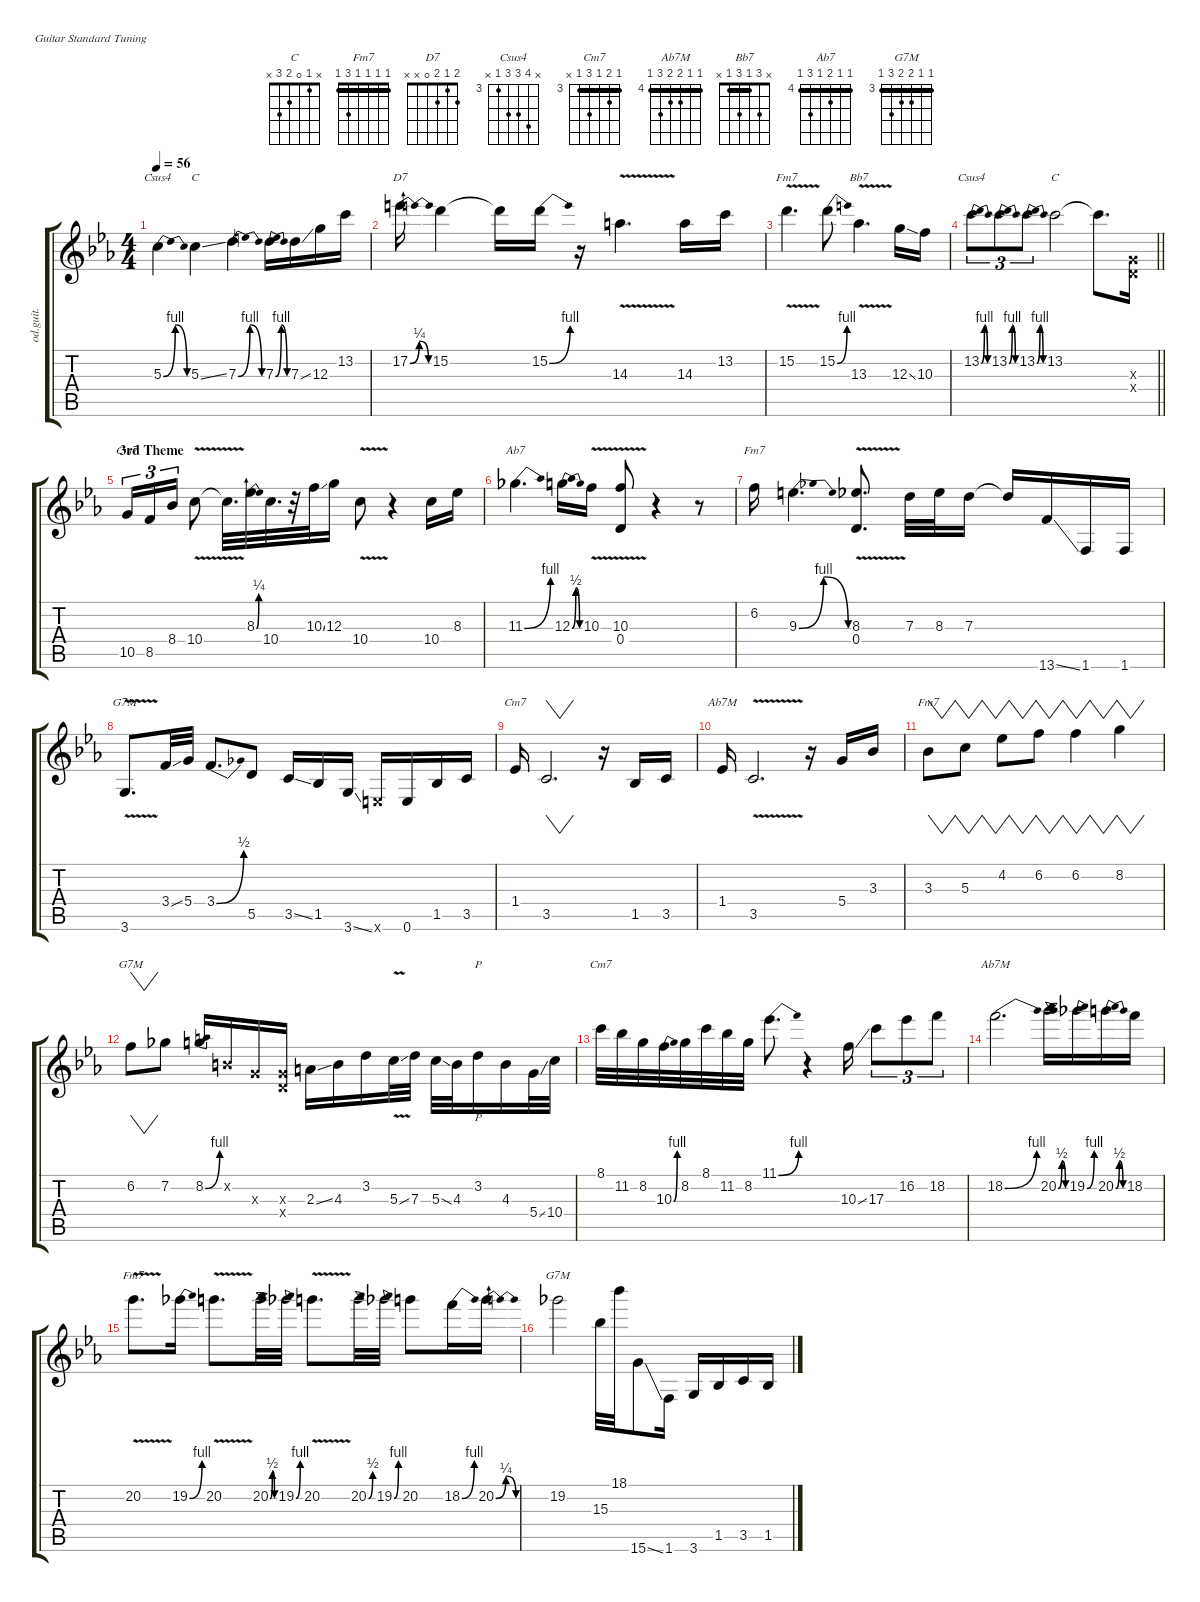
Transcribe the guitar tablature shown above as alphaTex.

\defaultSystemsLayout 4
\hideDynamics
\bracketExtendMode groupsimilarinstruments
\otherSystemsTrackNameOrientation horizontal
\track ("Lead 1" "od.guit.") {defaultSystemsLayout 4 instrument overdrivenguitar}
\staff {score tabs}
\tuning (E4 B3 G3 D3 A2 E2)
\chord ("C" x 1 0 2 3 x) {showfingering false}
\chord ("Fm7" 1 1 1 1 3 1) {barre (1 1 1 1)}
\chord ("D7" 2 1 2 0 x x)
\chord ("Csus4" x 6 5 5 3 x) {firstfret 3}
\chord ("C" x 1 0 2 3 x)
\chord ("Cm7" x 4 3 5 3 x) {firstfret 3 barre 3}
\chord ("Ab7M" 4 4 5 5 6 4) {firstfret 4 barre (4 4)}
\chord ("Csus4" x 6 5 5 3 x) {firstfret 3 showfingering false}
\chord ("Bb7" x 3 1 3 1 x) {barre 1}
\chord ("Ab7" 4 4 5 4 6 4) {firstfret 4 barre (4 4 4)}
\chord ("G7M" 3 3 4 4 5 3) {firstfret 3 barre (3 3)}
\chord ("Cm7" 3 4 3 5 3 x) {firstfret 3 barre (3 3)}
\ts (4 4)
\tempo 56
\clef g2
\ks cminor
5.3{be (bendrelease 0 0 15 4 30 4 45 0) acc forcenatural}.4{ch "Csus4" dy f beam Down} 5.3{ss acc forcenatural}.4{ch "C" beam Down} 7.3{be (bendrelease 0 0 15 4 30 4 45 0) acc forcenatural}.4{beam Down} 7.3{be (bendrelease 0 0 15 4 30 4 45 0) acc forcenatural}.16{beam Down} 7.3{ss acc forcenatural}.16{beam Down} 12.3{acc forcenatural}.16{beam Down} 13.2{acc forcenatural}.16{beam Down} |
17.2{be (bendrelease 0 0 15 1 30 1 45 0) acc forcenatural}.16{ch "D7" beam Down} 15.2{acc forcenatural}.4{beam Down} 15.2{t acc forcenatural}.16{beam Down} 15.2{be (bend 0 0 30 4) acc forcenatural}.16{beam Down} r.16{beam Down} 14.3{v acc forcenatural}.4{d beam Down} 14.3{acc forcenatural}.16{beam Down} 13.2{acc forcenatural}.16{beam Down} |
15.2{v acc forcenatural}.4{d ch "Fm7" beam Down} 15.2{be (bend 0 0 30 4) acc forcenatural}.8{beam Down} 13.3{v acc b}.4{d ch "Bb7" beam Down} 12.3{ss acc forcenatural}.16{beam Down} 10.3{acc forcenatural}.16{beam Down} |
\barLineRight lightlight
13.2{be (bendrelease 0 0 15 4 30 4 45 0) acc forcenatural}.8{tu (3 2) ch "Csus4" beam Down} 13.2{be (bendrelease 0 0 15 4 30 4 45 0) acc forcenatural}.8{tu (3 2) beam Down} 13.2{be (bendrelease 0 0 15 4 30 4 45 0) acc forcenatural}.8{tu (3 2) beam Down} 13.2{acc forcenatural}.2{ch "C" beam Down} 13.2{t acc forcenatural}.8{d beam Down} (0.3{x acc forcenatural} 0.4{x acc forcenatural}).16{beam Down} |
\section ("" "3rd Theme")
10.5{acc forcenatural}.16{tu (3 2) ch "Cm7" beam Up} 8.5{acc forcenatural}.16{tu (3 2) beam Up} 8.4{acc b}.16{tu (3 2) beam Up} 10.4{v acc forcenatural}.8{beam Down} 10.4{v t acc forcenatural}.32{d beam Down} 8.3{be (bend 0 0 30 1) acc b}.32{beam Down} 10.4{acc forcenatural}.32{d beam Down} r.32{beam Down} 10.3{ss acc forcenatural}.32{beam Down} 12.3{acc forcenatural}.16{beam Down} 10.4{v acc forcenatural}.8{beam Down} r.4{beam Down} 10.4{acc forcenatural}.16{beam Down} 8.3{acc b}.16{beam Down} |
11.3{be (bend 0 0 30 4) acc b}.4{d ch "Ab7" beam Down} 12.3{be (bendrelease 0 0 15 2 30 2 45 0) acc forcenatural}.16{beam Down} 10.3{v acc forcenatural}.16{beam Down} (10.3{v acc forcenatural} 0.4{v acc forcenatural}).8{beam Up} r.4{beam Up} r.8{beam Up} |
6.2{acc forcenatural}.16{ch "Fm7" beam Down} 9.3{be (bendrelease 0 0 15 4 30 4 45 0) acc forcenatural}.4{d beam Down} (8.3{v acc b} 0.4{v acc forcenatural}).8{d beam Up} 7.3{acc forcenatural}.32{beam Down} 8.3{acc b}.32{beam Down} 7.3{acc forcenatural}.16{beam Down} 7.3{t acc forcenatural}.16{beam Up} 13.6{ss acc forcenatural}.16{beam Up} 1.6{acc forcenatural}.16{beam Up} 1.6{acc forcenatural}.16{beam Up} |
3.6{v acc forcenatural}.8{d ch "G7M" beam Up} 3.4{ss acc forcenatural}.32{beam Up} 5.4{acc forcenatural}.32{beam Up} 3.4{be (bend 0 0 30 2) acc forcenatural}.8{d beam Up} 5.5{acc forcenatural}.8{beam Up} 3.5{ss acc forcenatural}.16{beam Up} 1.5{acc b}.16{beam Up} 3.6{ss acc forcenatural}.16{beam Up} 0.6{x acc forcenatural}.16{beam Up} 0.6{acc forcenatural}.16{beam Up} 1.5{acc b}.16{beam Up} 3.5{acc forcenatural}.16{beam Up} |
1.4{acc b}.16{ch "Cm7" beam Up} 3.5{acc forcenatural}.2{vw d beam Up} r.16{beam Up} 1.5{acc b}.16{beam Up} 3.5{acc forcenatural}.16{beam Up} |
1.4{acc b}.16{ch "Ab7M" beam Up} 3.5{v acc forcenatural}.2{d beam Up} r.16{beam Up} 5.4{acc forcenatural}.16{beam Up} 3.3{acc b}.16{beam Up} |
3.3{acc b}.8{vw ch "Fm7" beam Down} 5.3{acc forcenatural}.8{vw beam Down} 4.2{acc b}.8{vw beam Down} 6.2{acc forcenatural}.8{vw beam Down} 6.2{acc forcenatural}.4{vw beam Down} 8.2{acc forcenatural}.4{vw beam Down} |
6.2{acc forcenatural}.8{vw ch "G7M" beam Down} 7.2{acc b}.8{beam Down} 8.2{be (bend 0 0 30 4) acc forcenatural}.16{beam Up} 0.2{x acc forcenatural}.16{beam Up} 0.3{x acc forcenatural}.16{beam Up} (0.3{x acc forcenatural} 0.4{x acc forcenatural}).16{beam Up} 2.3{ss acc forcenatural}.16{beam Down} 4.3{acc forcenatural}.16{beam Down} 3.2{acc forcenatural}.16{beam Down} 5.3{v ss acc forcenatural}.32{beam Down} 7.3{acc forcenatural}.32{beam Down} 5.3{ss acc forcenatural}.32{beam Down} 4.3{acc forcenatural}.32{beam Down} 3.2{acc forcenatural}.16{p beam Down} 4.3{acc forcenatural}.16{beam Down} 5.4{ss acc forcenatural}.32{beam Down} 10.4{acc forcenatural}.32{beam Down} |
8.1{acc forcenatural}.32{ch "Cm7" beam Down} 11.2{acc b}.32{beam Down} 8.2{acc forcenatural}.32{beam Down} 10.3{be (bend 0 0 30 4) acc forcenatural}.32{beam Down} 8.2{acc forcenatural}.32{beam Down} 8.1{acc forcenatural}.32{beam Down} 11.2{acc b}.32{beam Down} 8.2{acc forcenatural}.32{beam Down} 11.1{be (bend 0 0 30 4) acc b}.8{d beam Down} r.4{beam Down} 10.3{ss acc forcenatural}.16{beam Down} 17.3{acc forcenatural}.8{tu (3 2) beam Down} 16.2{acc b}.8{tu (3 2) beam Down} 18.2{acc forcenatural}.8{tu (3 2) beam Down} |
18.2{be (bend 0 0 30 4) acc forcenatural}.2{d ch "Ab7M" beam Down} 20.2{be (bendrelease 0 0 15 2 30 2 45 0) acc forcenatural}.16{beam Down} 19.2{be (bend 0 0 30 4) acc b}.16{beam Down} 20.2{be (bendrelease 0 0 15 2 30 2 45 0) acc forcenatural}.16{beam Down} 18.2{acc forcenatural}.16{beam Down} |
20.2{v acc forcenatural}.8{d ch "Fm7" beam Down} 19.2{be (bend 0 0 30 4) acc b}.16{beam Down} 20.2{v acc forcenatural}.8{d beam Down} 20.2{be (bendrelease 0 0 15 2 30 2 45 0) acc forcenatural}.32{beam Down} 19.2{be (bend 0 0 30 4) acc b}.32{beam Down} 20.2{v acc forcenatural}.8{d beam Down} 20.2{be (bend 0 0 30 2) acc forcenatural}.32{beam Down} 19.2{be (bend 0 0 30 4) acc b}.32{beam Down} 20.2{acc forcenatural}.8{beam Down} 18.2{be (bend 0 0 30 4) acc forcenatural}.16{beam Down} 20.2{be (bendrelease 0 0 15 1 30 1 45 0) acc forcenatural}.16{beam Down} |
19.2{acc b}.2{ch "G7M" beam Down} 15.3{acc b}.32{beam Down} 18.1{acc b}.32{beam Down} 15.6{ss acc forcenatural}.8{beam Down} 1.6{acc forcenatural}.16{beam Down} 3.6{acc forcenatural}.16{beam Up} 1.5{acc b}.16{beam Up} 3.5{acc forcenatural}.16{beam Up} 1.5{acc b}.16{beam Up}
